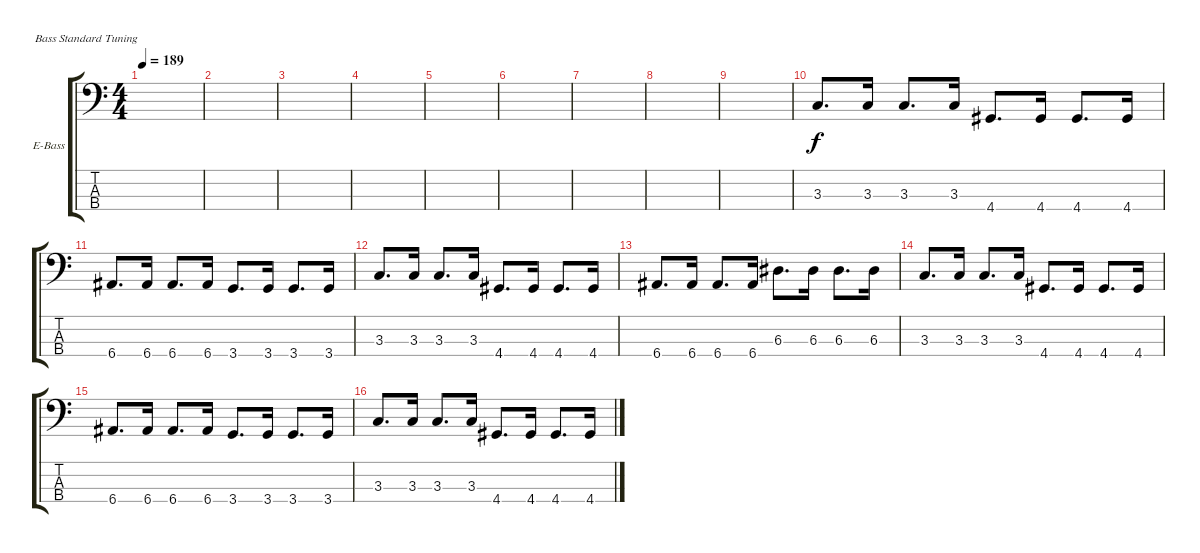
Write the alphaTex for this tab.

\defaultSystemsLayout 4
\bracketExtendMode groupsimilarinstruments
\firstSystemTrackNameOrientation horizontal
\otherSystemsTrackNameOrientation horizontal
\track ("Electric Bass" "E-Bass") {instrument electricbassfinger}
\staff {score tabs}
\tuning (G2 D2 A1 E1)
\ts (4 4)
\tempo 189
\clef f4
\ks c
|
\scale
0.485477 |
\scale
0.257261 |
\scale
0.257261 |
\scale
0.333333 |
\scale
0.333333 |
\scale
0.333333 |
\scale
0.333333 |
|
3.3.8{d} 3.3.16 3.3.8{d} 3.3.16 4.4.8{d} 4.4.16 4.4.8{d} 4.4.16 |
6.4.8{d} 6.4.16 6.4.8{d} 6.4.16 3.4.8{d} 3.4.16 3.4.8{d} 3.4.16 |
3.3.8{d} 3.3.16 3.3.8{d} 3.3.16 4.4.8{d} 4.4.16 4.4.8{d} 4.4.16 |
6.4.8{d} 6.4.16 6.4.8{d} 6.4.16 6.3.8{d} 6.3.16 6.3.8{d} 6.3.16 |
3.3.8{d} 3.3.16 3.3.8{d} 3.3.16 4.4.8{d} 4.4.16 4.4.8{d} 4.4.16 |
6.4.8{d} 6.4.16 6.4.8{d} 6.4.16 3.4.8{d} 3.4.16 3.4.8{d} 3.4.16 |
3.3.8{d} 3.3.16 3.3.8{d} 3.3.16 4.4.8{d} 4.4.16 4.4.8{d} 4.4.16
